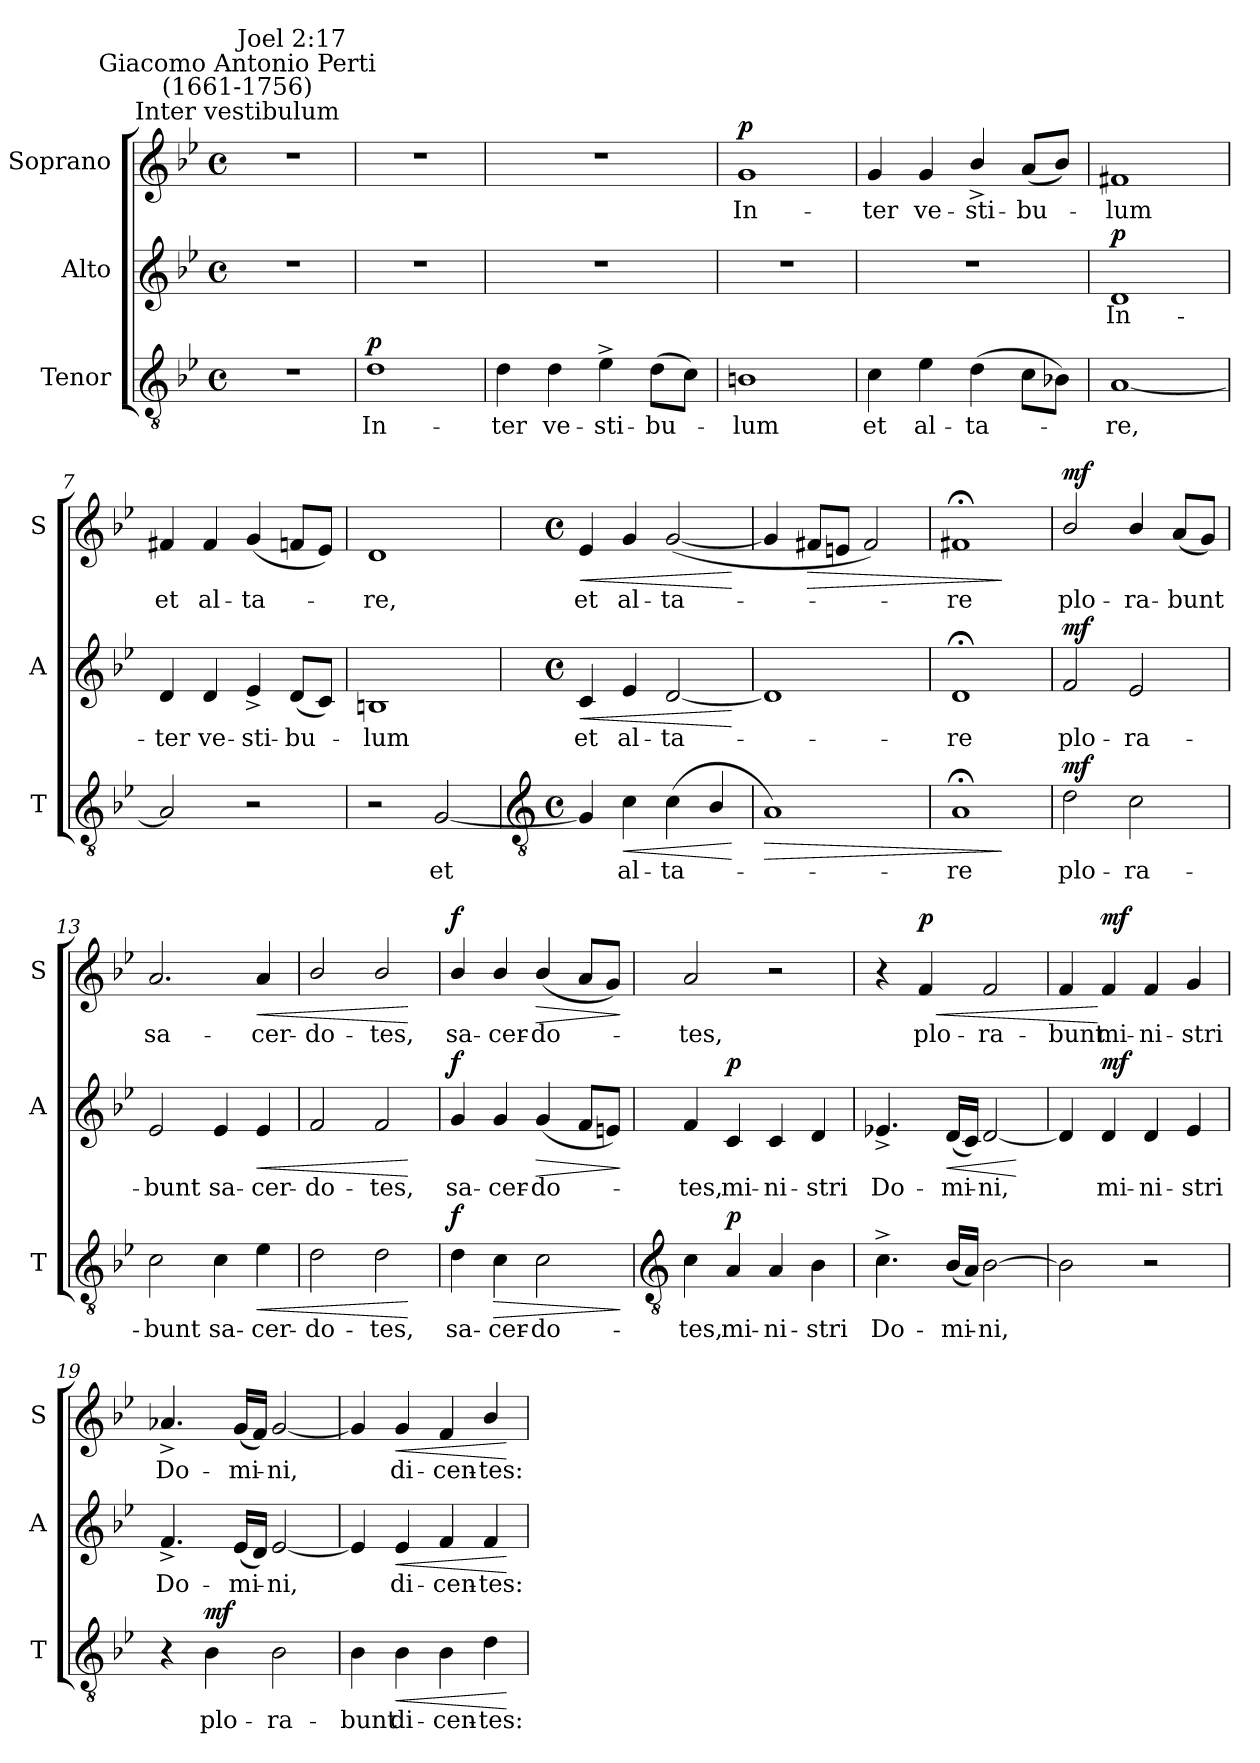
**kern	**text	**dynam	**kern	**text	**dynam	**kern	**text	**dynam
*part3	*part3	*part3	*part2	*part2	*part2	*part1	*part1	*part1
*staff3	*staff3	*staff3	*staff2	*staff2	*staff2	*staff1	*staff1	*staff1
*I"Tenor	*	*	*I"Alto	*	*	*I"Soprano	*	*
*I'T	*	*	*I'A	*	*	*I'S	*	*
*clefGv2	*	*	*clefG2	*	*	*clefG2	*	*
*k[b-e-]	*	*	*k[b-e-]	*	*	*k[b-e-]	*	*
*B-:	*	*	*B-:	*	*	*B-:	*	*
*M4/4	*	*	*M4/4	*	*	*M4/4	*	*
*met(c)	*	*	*met(c)	*	*	*met(c)	*	*
=1	=1	=1	=1	=1	=1	=1	=1	=1
!	!	!	!	!	!	!LO:TX:a:cj:t=Inter vestibulum	!	!
!	!	!	!	!	!	!LO:TX:a:cj:t=Giacomo Antonio Perti\n(1661-1756)	!	!
!	!	!	!	!	!	!LO:TX:a:t=Joel 2&colon;17	!	!
1r	.	.	1r	.	.	1r	.	.
=2	=2	=2	=2	=2	=2	=2	=2	=2
!	!LO:LY:b	!LO:DY:b	!	!	!	!	!	!
1d	In-	p	1r	.	.	1r	.	.
=3	=3	=3	=3	=3	=3	=3	=3	=3
!	!LO:LY:b	!	!	!	!	!	!	!
4d	-ter	.	1r	.	.	1r	.	.
!	!LO:LY:b	!	!	!	!	!	!	!
4d	ve-	.	.	.	.	.	.	.
!	!LO:LY:b	!	!	!	!	!	!	!
4e-^	-sti-	.	.	.	.	.	.	.
!	!LO:LY:b	!	!	!	!	!	!	!
(>8dL	-bu-	.	.	.	.	.	.	.
8cJ)	.	.	.	.	.	.	.	.
=4	=4	=4	=4	=4	=4	=4	=4	=4
!	!LO:LY:b	!	!	!	!	!	!LO:LY:b	!LO:DY:b
1Bn	lum	.	1r	.	.	1g	In-	p
=5	=5	=5	=5	=5	=5	=5	=5	=5
!	!LO:LY:b	!	!	!	!	!	!LO:LY:b	!
4c	et	.	1r	.	.	4g	-ter	.
!	!LO:LY:b	!	!	!	!	!	!LO:LY:b	!
4e-	al-	.	.	.	.	4g	ve-	.
!	!LO:LY:b	!	!	!	!	!	!LO:LY:b	!
(>4d	-ta-	.	.	.	.	4b-^/	-sti-	.
!	!	!	!	!	!	!	!LO:LY:b	!
8cL	.	.	.	.	.	(<8aL	-bu-	.
8B-XJ)	.	.	.	.	.	8b-J)	.	.
=6	=6	=6	=6	=6	=6	=6	=6	=6
!	!LO:LY:b	!	!	!LO:LY:b	!LO:DY:b	!	!LO:LY:b	!
[1A	re,	.	1d	In-	p	1f#X	lum	.
=7	=7	=7	=7	=7	=7	=7	=7	=7
!	!	!	!	!LO:LY:b	!	!	!LO:LY:b	!
2A]	.	.	4d	-ter	.	4f#X	et	.
!	!	!	!	!LO:LY:b	!	!	!LO:LY:b	!
.	.	.	4d	ve-	.	4f#	al-	.
!	!	!	!	!LO:LY:b	!	!	!LO:LY:b	!
2r	.	.	4e-^	-sti-	.	(<4g	-ta-	.
!	!	!	!	!LO:LY:b	!	!	!	!
.	.	.	(<8dL	-bu-	.	8fnL	.	.
.	.	.	8cJ)	.	.	8e-J)	.	.
=8	=8	=8	=8	=8	=8	=8	=8	=8
!	!	!	!	!LO:LY:b	!	!	!LO:LY:b	!
2r	.	.	1Bn	lum	.	1d	re,	.
!	!LO:LY:b	!	!	!	!	!	!	!
[2G	et	.	.	.	.	.	.	.
!!LO:LB:g=z
=9	=9	=9	=9	=9	=9	=9	=9	=9
*clefGv2	*	*	*	*	*	*	*	*
*M4/4	*	*	*M4/4	*	*	*M4/4	*	*
*met(c)	*	*	*met(c)	*	*	*met(c)	*	*
!	!	!	!	!LO:LY:b	!LO:HP:b	!	!LO:LY:b	!LO:HP:b
4G]	.	.	4c	et	<	4e-	et	<
!	!LO:LY:b	!LO:HP:b	!	!LO:LY:b	!	!	!LO:LY:b	!
4c	al-	<	4e-	al-	.	4g	al-	.
!	!LO:LY:b	!	!	!LO:LY:b	!	!	!LO:LY:b	!
(<4c	-ta-	.	[2d	-ta-	.	(<[2g	-ta-	.
4B-/	.	.	.	.	.	.	.	.
.	.	[	.	.	[	.	.	[
=10	=10	=10	=10	=10	=10	=10	=10	=10
!	!	!LO:HP:b	!	!	!	!	!	!
1A)	.	>	1d]	.	.	4g]	.	.
!	!	!	!	!	!	!	!	!LO:HP:b
.	.	.	.	.	.	8f#XL	.	>
.	.	.	.	.	.	8enJ	.	.
.	.	.	.	.	.	2f#)	.	.
=11	=11	=11	=11	=11	=11	=11	=11	=11
!	!LO:LY:b	!	!	!LO:LY:b	!	!	!LO:LY:b	!
1A;<	re	.	1d;<	re	.	1f#X;<	re	.
.	.	]	.	.	.	.	.	]
=12	=12	=12	=12	=12	=12	=12	=12	=12
!	!LO:LY:b	!LO:DY:b	!	!LO:LY:b	!LO:DY:b	!	!LO:LY:b	!LO:DY:b
2d	plo-	mf	2f	plo-	mf	2b-/	plo-	mf
!	!LO:LY:b	!	!	!LO:LY:b	!	!	!LO:LY:b	!
2c	-ra-	.	2e-	-ra-	.	4b-/	-ra-	.
!	!	!	!	!	!	!	!LO:LY:b	!
.	.	.	.	.	.	(<8aL	-bunt	.
.	.	.	.	.	.	8gJ)	.	.
=13	=13	=13	=13	=13	=13	=13	=13	=13
!	!LO:LY:b	!	!	!LO:LY:b	!	!	!LO:LY:b	!
2c	-bunt	.	2e-	-bunt	.	2.a	sa-	.
!	!LO:LY:b	!	!	!LO:LY:b	!	!	!	!
4c	sa-	.	4e-	sa-	.	.	.	.
!	!LO:LY:b	!LO:HP:b	!	!LO:LY:b	!LO:HP:b	!	!LO:LY:b	!LO:HP:b
4e-	-cer-	<	4e-	-cer-	<	4a	-cer-	<
=14	=14	=14	=14	=14	=14	=14	=14	=14
!	!LO:LY:b	!	!	!LO:LY:b	!	!	!LO:LY:b	!
2d	-do-	.	2f	-do-	.	2b-/	-do-	.
!	!LO:LY:b	!	!	!LO:LY:b	!	!	!LO:LY:b	!
2d	-tes,	.	2f	-tes,	.	2b-/	-tes,	.
.	.	[	.	.	[	.	.	[
=15	=15	=15	=15	=15	=15	=15	=15	=15
!	!LO:LY:b	!LO:DY:b	!	!LO:LY:b	!LO:DY:b	!	!LO:LY:b	!LO:DY:b
4d	sa-	f	4g	sa-	f	4b-/	sa-	f
!	!LO:LY:b	!LO:HP:b	!	!LO:LY:b	!	!	!LO:LY:b	!
4c	-cer-	>	4g	-cer-	.	4b-/	-cer-	.
!	!LO:LY:b	!	!	!LO:LY:b	!LO:HP:b	!	!LO:LY:b	!LO:HP:b
2c	-do-	.	(<4g	-do-	>	(<4b-/	-do-	>
.	.	.	8fL	.	.	8aL	.	.
.	.	.	8enJ)	.	.	8gJ)	.	.
.	.	]	.	.	]	.	.	]
!!LO:LB:g=z
=16	=16	=16	=16	=16	=16	=16	=16	=16
*clefGv2	*	*	*	*	*	*	*	*
!	!LO:LY:b	!	!	!LO:LY:b	!	!	!LO:LY:b	!
4c	-tes,	.	4f	tes,	.	2a	tes,	.
!	!LO:LY:b	!LO:DY:b	!	!LO:LY:b	!LO:DY:b	!	!	!
4A	mi-	p	4c	mi-	p	.	.	.
!	!LO:LY:b	!	!	!LO:LY:b	!	!	!	!
4A	-ni-	.	4c	-ni-	.	2r	.	.
!	!LO:LY:b	!	!	!LO:LY:b	!	!	!	!
4B-	-stri	.	4d	-stri	.	.	.	.
=17	=17	=17	=17	=17	=17	=17	=17	=17
!	!LO:LY:b	!	!	!LO:LY:b	!	!	!	!
4.c^	Do-	.	4.e-X^	Do-	.	4r	.	.
!	!	!	!	!	!	!	!LO:LY:b	!LO:HP:b
!	!	!	!	!	!	!	!	!LO:DY:n=1:b
.	.	.	.	.	.	4f	plo-	< p
!	!LO:LY:b	!	!	!LO:LY:b	!LO:HP:b	!	!	!
(<16B-LL	-mi-	.	(<16dLL	-mi-	<	.	.	.
16AJJ)	.	.	16cJJ)	.	.	.	.	.
!	!LO:LY:b	!	!	!LO:LY:b	!	!	!LO:LY:b	!
[2B-	ni,	.	[2d	ni,	.	2f	-ra-	.
.	.	.	.	.	[	.	.	.
=18	=18	=18	=18	=18	=18	=18	=18	=18
!	!	!	!	!	!	!	!LO:LY:b	!
2B-]	.	.	4d]	.	.	4f	-bunt	.
!	!	!	!	!LO:LY:b	!LO:DY:b	!	!LO:LY:b	!LO:DY:n=1:b
.	.	.	4d	mi-	mf	4f	mi-	[ mf
!	!	!	!	!LO:LY:b	!	!	!LO:LY:b	!
2r	.	.	4d	-ni-	.	4f	-ni-	.
!	!	!	!	!LO:LY:b	!	!	!LO:LY:b	!
.	.	.	4e-	-stri	.	4g	-stri	.
=19	=19	=19	=19	=19	=19	=19	=19	=19
!	!	!	!	!LO:LY:b	!	!	!LO:LY:b	!
4r	.	.	4.f^	Do-	.	4.a-X^	Do-	.
!	!LO:LY:b	!LO:DY:b	!	!	!	!	!	!
4B-	plo-	mf	.	.	.	.	.	.
!	!	!	!	!LO:LY:b	!	!	!LO:LY:b	!
.	.	.	(<16e-LL	-mi-	.	(<16gLL	-mi-	.
.	.	.	16dJJ)	.	.	16fJJ)	.	.
!	!LO:LY:b	!	!	!LO:LY:b	!	!	!LO:LY:b	!
2B-	-ra-	.	[2e-	ni,	.	[2g	ni,	.
=20	=20	=20	=20	=20	=20	=20	=20	=20
!	!LO:LY:b	!	!	!	!	!	!	!
4B-	-bunt	.	4e-]	.	.	4g]	.	.
!	!LO:LY:b	!LO:HP:b	!	!LO:LY:b	!LO:HP:b	!	!LO:LY:b	!LO:HP:b
4B-	di-	<	4e-	di-	<	4g	di-	<
!	!LO:LY:b	!	!	!LO:LY:b	!	!	!LO:LY:b	!
4B-	-cen-	.	4f	-cen-	.	4f	-cen-	.
!	!LO:LY:b	!	!	!LO:LY:b	!	!	!LO:LY:b	!
4d	-tes:	.	4f	-tes:	.	4b-/	-tes:	.
.	.	[	.	.	[	.	.	[
=	=	=	=	=	=	=	=	=
*-	*-	*-	*-	*-	*-	*-	*-	*-
